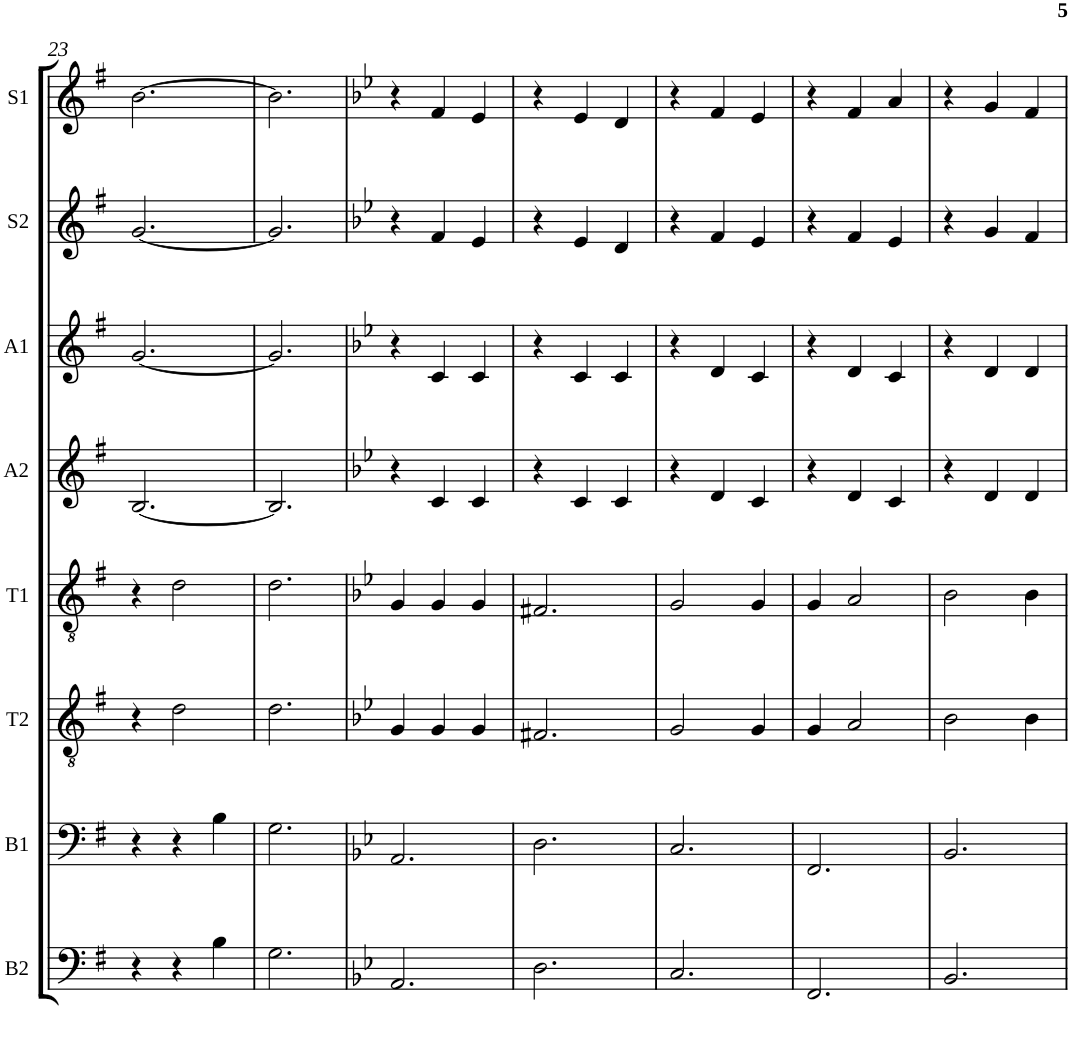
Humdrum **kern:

**kern	**kern	**kern	**kern	**kern	**kern	**kern	**kern
*part8	*part7	*part6	*part5	*part4	*part3	*part2	*part1
*staff8	*staff7	*staff6	*staff5	*staff4	*staff3	*staff2	*staff1
*I"Bass 2	*I"Bass 1	*I"Tenor 2	*I"Tenor 1	*I"Alto 2	*I"Alto 1	*I"Soprano 2	*I"Soprano 1
*I'B2	*I'B1	*I'T2	*I'T1	*I'A2	*I'A1	*I'S2	*I'S1
!!LO:PB:g=z
*clefF4	*clefF4	*clefGv2	*clefGv2	*clefG2	*clefG2	*clefG2	*clefG2
*k[f#]	*k[f#]	*k[f#]	*k[f#]	*k[f#]	*k[f#]	*k[f#]	*k[f#]
*G:	*G:	*G:	*G:	*G:	*G:	*G:	*G:
*M3/4	*M3/4	*M3/4	*M3/4	*M3/4	*M3/4	*M3/4	*M3/4
=23	=23	=23	=23	=23	=23	=23	=23
4r	4r	4r	4r	[2.B/	[2.g/	[2.g/	[2.b\
4r	4r	2d\	2d\	.	.	.	.
4B\	4B\	.	.	.	.	.	.
=24	=24	=24	=24	=24	=24	=24	=24
2.G\	2.G\	2.d\	2.d\	2.B/]	2.g/]	2.g/]	2.b\]
=25	=25	=25	=25	=25	=25	=25	=25
*k[b-e-]	*k[b-e-]	*k[b-e-]	*k[b-e-]	*k[b-e-]	*k[b-e-]	*k[b-e-]	*k[b-e-]
*B-:	*B-:	*B-:	*B-:	*B-:	*B-:	*B-:	*B-:
2.AA/	2.AA/	4G/	4G/	4r	4r	4r	4r
.	.	4G/	4G/	4c/	4c/	4f/	4f/
.	.	4G/	4G/	4c/	4c/	4e-/	4e-/
=26	=26	=26	=26	=26	=26	=26	=26
2.D\	2.D\	2.F#X/	2.F#X/	4r	4r	4r	4r
.	.	.	.	4c/	4c/	4e-/	4e-/
.	.	.	.	4c/	4c/	4d/	4d/
=27	=27	=27	=27	=27	=27	=27	=27
2.C/	2.C/	2G/	2G/	4r	4r	4r	4r
.	.	.	.	4d/	4d/	4f/	4f/
.	.	4G/	4G/	4c/	4c/	4e-/	4e-/
=28	=28	=28	=28	=28	=28	=28	=28
2.FF/	2.FF/	4G/	4G/	4r	4r	4r	4r
.	.	2A/	2A/	4d/	4d/	4f/	4f/
.	.	.	.	4c/	4c/	4e-/	4a/
=29	=29	=29	=29	=29	=29	=29	=29
2.BB-/	2.BB-/	2B-\	2B-\	4r	4r	4r	4r
.	.	.	.	4d/	4d/	4g/	4g/
.	.	4B-\	4B-\	4d/	4d/	4f/	4f/
=	=	=	=	=	=	=	=
*-	*-	*-	*-	*-	*-	*-	*-
